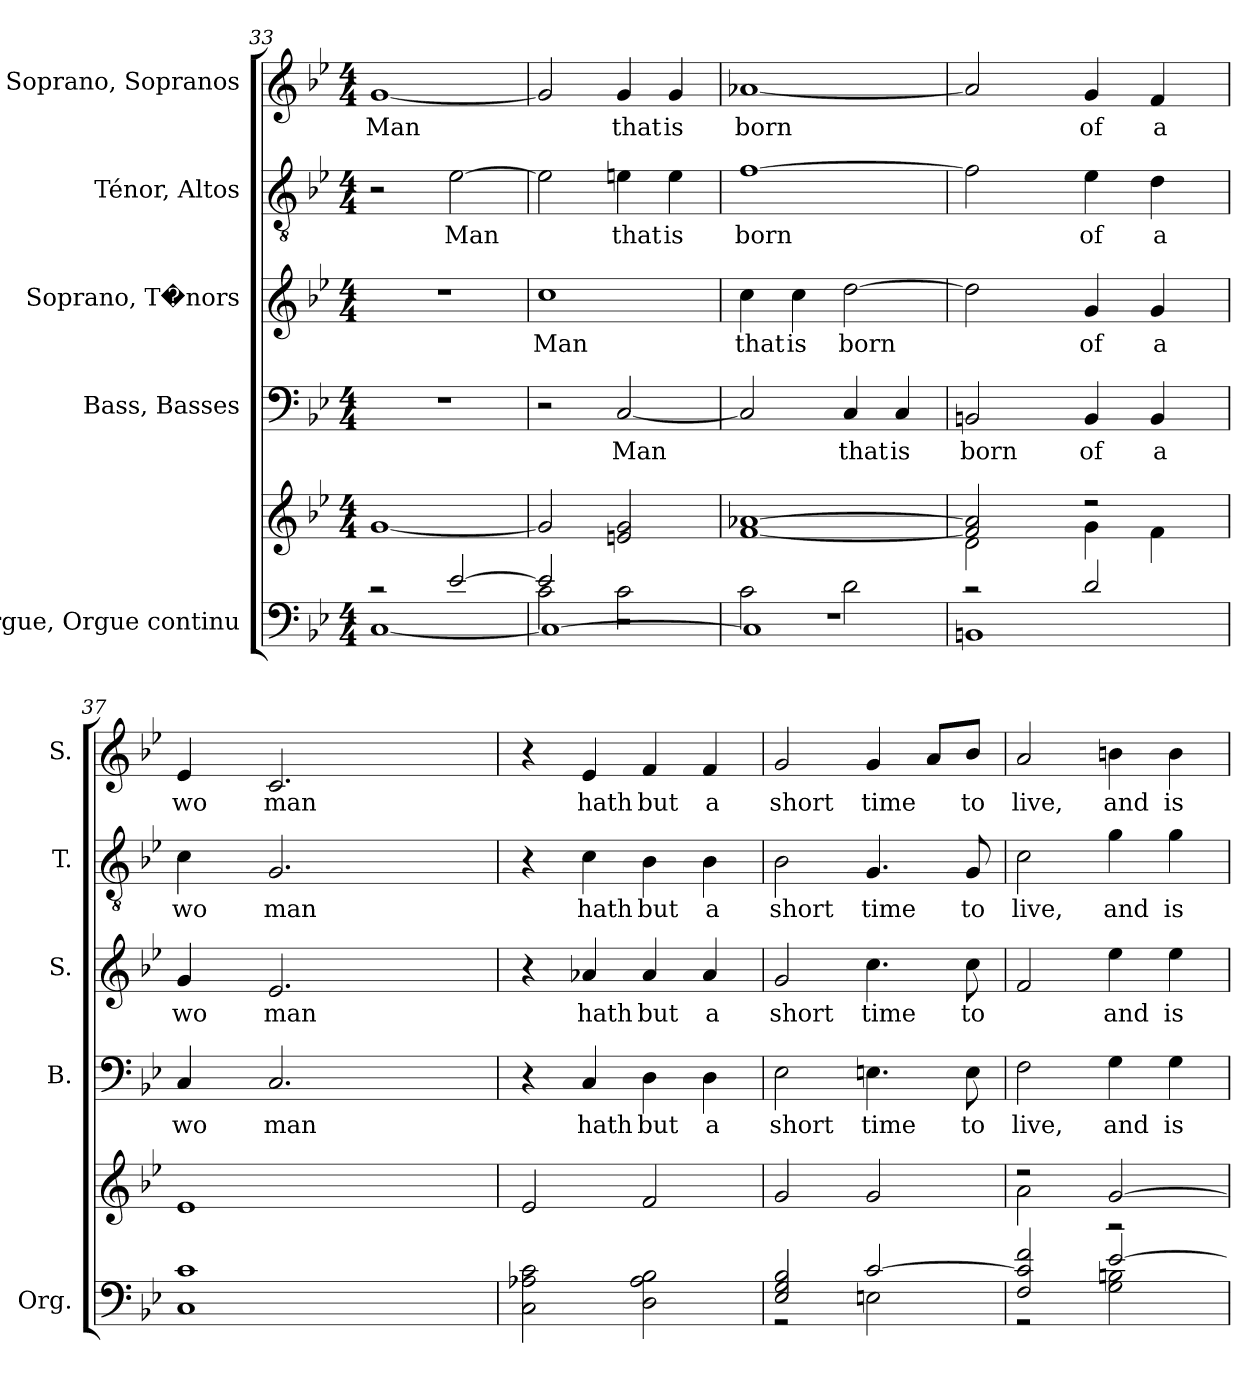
**kern	**kern	**kern	**text	**kern	**text	**kern	**text	**kern	**text
*part5	*part5	*part4	*part4	*part3	*part3	*part2	*part2	*part1	*part1
*staff6	*staff5	*staff4	*staff4	*staff3	*staff3	*staff2	*staff2	*staff1	*staff1
*I"Orgue, Orgue continu	*	*I"Bass, Basses	*	*I"Soprano, T�nors	*	*I"Ténor, Altos	*	*I"Soprano, Sopranos	*
*I'Org.	*	*I'B.	*	*I'S.	*	*I'T.	*	*I'S.	*
*clefF4	*clefG2	*clefF4	*	*clefG2	*	*clefGv2	*	*clefG2	*
*k[b-e-]	*k[b-e-]	*k[b-e-]	*	*k[b-e-]	*	*k[b-e-]	*	*k[b-e-]	*
*M4/4	*M4/4	*M4/4	*	*M4/4	*	*M4/4	*	*M4/4	*
=33	=33	=33	=33	=33	=33	=33	=33	=33	=33
*^	*	*	*	*	*	*	*	*	*
!	!	!	!	!	!	!	!	!	!	!LO:LY:b
2r	[1C	[1g	1r	.	1r	.	2r	.	[1g	Man
!	!	!	!	!	!	!	!	!LO:LY:b	!	!
[2e-/	.	.	.	.	.	.	[2e-\	Man	.	.
=34	=34	=34	=34	=34	=34	=34	=34	=34	=34	=34
*	*^	*	*	*	*	*	*	*	*	*
!	!	!	!	!	!	!	!LO:LY:b	!	!	!	!
2e-/]	2c\	1C_	2g/]	2r	.	1cc	Man	2e-\]	.	2g/]	.
!	!	!	!	!	!LO:LY:b	!	!	!	!LO:LY:b	!	!LO:LY:b
2r	2c\	.	2en/ 2g/	[2C/	Man	.	.	4en\	that	4g/	that
!	!	!	!	!	!	!	!	!	!LO:LY:b	!	!LO:LY:b
.	.	.	.	.	.	.	.	4e\	is	4g/	is
=35	=35	=35	=35	=35	=35	=35	=35	=35	=35	=35	=35
!	!	!	!	!	!	!	!LO:LY:b	!	!LO:LY:b	!	!LO:LY:b
1r	2c\	1C]	[1f [1a-X	2C/]	.	4cc\	that	[1f	born	[1a-X	born
!	!	!	!	!	!	!	!LO:LY:b	!	!	!	!
.	.	.	.	.	.	4cc\	is	.	.	.	.
!	!	!	!	!	!LO:LY:b	!	!LO:LY:b	!	!	!	!
.	2d\	.	.	4C/	that	[2dd\	born	.	.	.	.
!	!	!	!	!	!LO:LY:b	!	!	!	!	!	!
.	.	.	.	4C/	is	.	.	.	.	.	.
*	*v	*v	*	*	*	*	*	*	*	*	*
=36	=36	=36	=36	=36	=36	=36	=36	=36	=36	=36
*	*	*^	*	*	*	*	*	*	*	*
!	!	!	!	!	!LO:LY:b	!	!	!	!	!	!
*	*	*	*	*	*	*	*	*	*	*^	*
*	*	*	*	*	*	*	*	*	*	*	*^	*
*	*	*	*	*	*	*	*	*	*	*	*	*^	*
2r	1BBn	2f/] 2a-/]	2d\	2BBn/	born	2dd\]	.	2f\]	.	2a-/]	4ryy	4.ryy	2ryy	.
*	*	*	*	*	*	*	*	*	*	*MM69	*	*	*	*
.	.	.	.	.	.	.	.	.	.	.	2.ryy	.	.	.
*	*	*	*	*	*	*	*	*	*	*MM68	*	*	*	*
.	.	.	.	.	.	.	.	.	.	.	.	2ryy	.	.
*	*	*	*	*	*	*	*	*	*	*MM67	*	*	*	*
!	!	!	!	!	!LO:LY:b	!	!LO:LY:b	!	!LO:LY:b	!	!	!	!	!LO:LY:b
2d/	.	2r	4g\	4BB/	of	4g/	of	4e-\	of	4g/	.	.	8.ryy	of
*	*	*	*	*	*	*	*	*	*	*MM66	*	*	*	*
.	.	.	.	.	.	.	.	.	.	.	.	.	4ryy	.
!	!	!	!	!	!LO:LY:b	!	!LO:LY:b	!	!LO:LY:b	!	!	!	!	!LO:LY:b
.	.	.	4f\	4BB/	a	4g/	a	4d\	a	4f/	.	.	.	a
*	*	*	*	*	*	*	*	*	*	*MM65	*	*	*	*
.	.	.	.	.	.	.	.	.	.	.	.	8ryy	.	.
.	.	.	.	.	.	.	.	.	.	.	.	.	16ryy	.
=37	=37	=37	=37	=37	=37	=37	=37	=37	=37	=37	=37	=37	=37	=37
!	!	!	!	!	!LO:LY:b	!	!LO:LY:b	!	!LO:LY:b	!	!	!	!	!LO:LY:b
*	*	*	*	*	*	*	*	*	*	*	*	*^	*^	*
*v	*v	*	*	*	*	*	*	*	*	*	*	*	*	*	*	*
*	*v	*v	*	*	*	*	*	*	*	*	*	*	*	*	*
1C 1c	1e-	4C/	wo	4g/	wo	4c\	wo	4e-/	16ryy	8.ryy	2ryy	2ryy	2.ryy	wo
*	*	*	*	*	*	*	*	*MM64	*	*	*	*	*	*
.	.	.	.	.	.	.	.	.	2...ryy	.	.	.	.	.
*	*	*	*	*	*	*	*	*MM63	*	*	*	*	*	*
.	.	.	.	.	.	.	.	.	.	2ryy	.	.	.	.
!	!	!	!LO:LY:b	!	!LO:LY:b	!	!LO:LY:b	!	!	!	!	!	!	!LO:LY:b
.	.	2.C/	man	2.e-/	man	2.G/	man	2.c/	.	.	.	.	.	man
*	*	*	*	*	*	*	*	*MM62	*	*	*	*	*	*
.	.	.	.	.	.	.	.	.	.	.	2ryy	16ryy	.	.
*	*	*	*	*	*	*	*	*MM61	*	*	*	*	*	*
.	.	.	.	.	.	.	.	.	.	.	.	4..ryy	.	.
.	.	.	.	.	.	.	.	.	.	4ryy	.	.	.	.
*	*	*	*	*	*	*	*	*MM60	*	*	*	*	*	*
.	.	.	.	.	.	.	.	.	.	.	.	.	4ryy	.
.	.	.	.	.	.	.	.	.	.	16ryy	.	.	.	.
*	*	*	*	*	*	*	*	*v	*v	*v	*v	*v	*v	*
*	*	*	*	*	*	*	*	*MM70	*
=38	=38	=38	=38	=38	=38	=38	=38	=38	=38
2C\ 2A-X\ 2c\	2e-/	4r	.	4r	.	4r	.	4r	.
!	!	!	!LO:LY:b	!	!LO:LY:b	!	!LO:LY:b	!	!LO:LY:b
.	.	4C/	hath	4a-X/	hath	4c\	hath	4e-/	hath
!	!	!	!LO:LY:b	!	!LO:LY:b	!	!LO:LY:b	!	!LO:LY:b
2D\ 2A-\ 2B-\	2f/	4D\	but	4a-/	but	4B-\	but	4f/	but
!	!	!	!LO:LY:b	!	!LO:LY:b	!	!LO:LY:b	!	!LO:LY:b
.	.	4D\	a	4a-/	a	4B-\	a	4f/	a
!!LO:PB:g=z
=39	=39	=39	=39	=39	=39	=39	=39	=39	=39
*^	*	*	*	*	*	*	*	*	*
!	!	!	!	!LO:LY:b	!	!LO:LY:b	!	!LO:LY:b	!	!LO:LY:b
2E-/ 2G/ 2B-/	2r	2g/	2E-\	short	2g/	short	2B-\	short	2g/	short
!	!	!	!	!LO:LY:b	!	!LO:LY:b	!	!LO:LY:b	!	!LO:LY:b
[2c/	2En\	2g/	4.En\	time	4.cc\	time	4.G/	time	4g/	time
.	.	.	.	.	.	.	.	.	8a/L	.
!	!	!	!	!LO:LY:b	!	!LO:LY:b	!	!LO:LY:b	!	!LO:LY:b
.	.	.	8E\	to	8cc\	to	8G/	to	8b-/J	to
=40	=40	=40	=40	=40	=40	=40	=40	=40	=40	=40
*	*	*^	*	*	*	*	*	*	*	*
!	!	!	!	!	!LO:LY:b	!	!	!	!LO:LY:b	!	!LO:LY:b
2F/ 2c/] 2f/	2r	2r	2a\	2F\	live,	2f/	.	2c\	live,	2a/	live,
!	!	!	!	!	!LO:LY:b	!	!LO:LY:b	!	!LO:LY:b	!	!LO:LY:b
[2e-/	2G\ 2Bn\	[2g/	2r	4G\	and	4ee-\	and	4g\	and	4bn\	and
!	!	!	!	!	!LO:LY:b	!	!LO:LY:b	!	!LO:LY:b	!	!LO:LY:b
.	.	.	.	4G\	is	4ee-\	is	4g\	is	4b\	is
*v	*v	*	*	*	*	*	*	*	*	*	*
*	*v	*v	*	*	*	*	*	*	*	*
=	=	=	=	=	=	=	=	=	=
*-	*-	*-	*-	*-	*-	*-	*-	*-	*-
